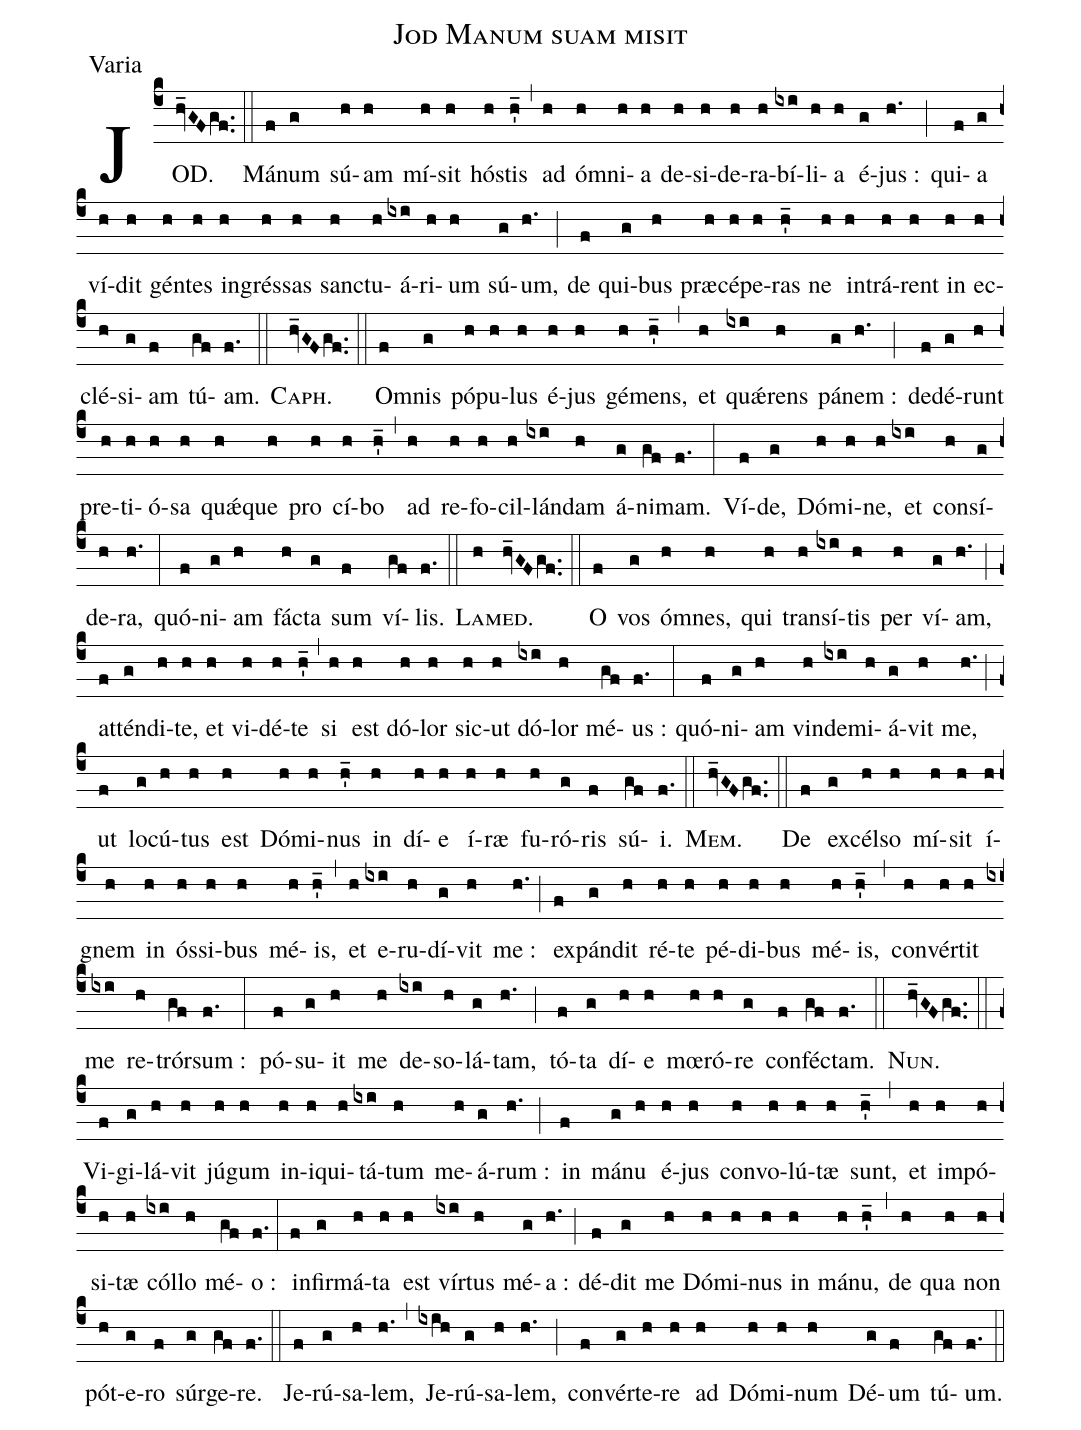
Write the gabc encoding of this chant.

name:Jod Manum suam misit;
office-part:Varia;
%%
(c4) JOD.(hv_GFgf..) (::) Má(f)num(g) sú(h)am(h) mí(h)sit(h) hó(h)stis(h'_) (,) ad(h) ó(h)mni(h)a(h) de(h)si(h)de(h)ra(h)bí(ixi)li(h)a(h) é(g)jus :(h.) (;) qui(f)a(g) ví(h)dit(h) gén(h)tes(h) in(h)grés(h)sas(h) san(h)ctu(h)á(ixi)ri(h)um(h) sú(g)um,(h.) (;) de(f) qui(g)bus(h) præ(h)cé(h)pe(h)ras(h'_) ne(h) in(h)trá(h)rent(h) in(h) ec(h)clé(h)si(g)am(f) tú(gf)am.(f.) (::)
C<sc>aph</sc>.(hv_GFgf..) (::) O(f)mnis(g) pó(h)pu(h)lus(h) é(h)jus(h) gé(h)mens,(h'_) (,) et(h) qu<sp>'ae</sp>(ixi)rens(h) pá(g)nem :(h.) (;) de(f)dé(g)runt(h) pre(h)ti(h)ó(h)sa(h) qu<sp>'ae</sp>(h)que(h) pro(h) cí(h)bo(h'_) (,) ad(h) re(h)fo(h)cil(h)lán(ixi)dam(h) á(g)ni(gf)mam.(f.) (:) Ví(f)de,(g) Dó(h)mi(h)ne,(h) et(ixi) con(h)sí(g)de(h)ra,(h.) (:) quó(f)ni(g)am(h) fá(h)cta(g) sum(f) ví(gf)lis.(f.) (::)
L<sc>a(h)med</sc>.(hv_GFgf..) (::) O(f) vos(g) ó(h)mnes,(h) qui(h) trans(h)í(ixi)tis(h) per(h) ví(g)am,(h.) (;) at(f)tén(g)di(h)te,(h) et(h) vi(h)dé(h)te(h'_) (,) si(h) est(h) dó(h)lor(h) sic(h)ut(h) dó(ixi)lor(h) mé(gf)us :(f.) (:) quó(f)ni(g)am(h) vin(h)de(ixi)mi(h)á(g)vit(h) me,(h.) (;) ut(f) lo(g)cú(h)tus(h) est(h) Dó(h)mi(h)nus(h'_) in(h) dí(h)e(h) í(h)ræ(h) fu(h)ró(g)ris(f) sú(gf)i.(f.) (::)
M<sc>em</sc>.(hv_GFgf..) (::) De(f) ex(g)cél(h)so(h) mí(h)sit(h) í(h)gnem(h) in(h) ós(h)si(h)bus(h) mé(h)is,(h'_) (,) et(h) e(ixi)ru(h)dí(g)vit(h) me :(h.) (;) ex(f)pán(g)dit(h) ré(h)te(h) pé(h)di(h)bus(h) mé(h)is,(h'_) (,) con(h)vér(h)tit(h) me(ixi) re(h)trór(gf)sum :(f.) (:) pó(f)su(g)it(h) me(h) de(ixi)so(h)lá(g)tam,(h.) (;) tó(f)ta(g) dí(h)e(h) mœ(h)ró(h)re(g) con(f)fé(gf)ctam.(f.) (::)
N<sc>un</sc>.(hv_GFgf..) (::) Vi(f)gi(g)lá(h)vit(h) jú(h)gum(h) in(h)i(h)qui(h)tá(ixi)tum(h) me(h)á(g)rum :(h.) (;) in(f) má(g)nu(h) é(h)jus(h) con(h)vo(h)lú(h)tæ(h) sunt,(h'_) (,) et(h) im(h)pó(h)si(h)tæ(h) cól(ixi)lo(h) mé(gf)o :(f.) (:) in(f)fir(g)má(h)ta(h) est(h) vír(ixi)tus(h) mé(g)a :(h.) (;) dé(f)dit(g) me(h) Dó(h)mi(h)nus(h) in(h) má(h)nu,(h'_) (,) de(h) qua(h) non(h) pót(h)e(g)ro(f) súr(g)ge(gf)re.(f.) (::)
Je(f)rú(g)sa(h)lem,(h.) (,) Je(ixih)rú(g)sa(h)lem,(h.) (;) con(f)vér(g)te(h)re(h) ad(h) Dó(h)mi(h)num(h) Dé(g)um(f) tú(gf)um.(f.) (::)
